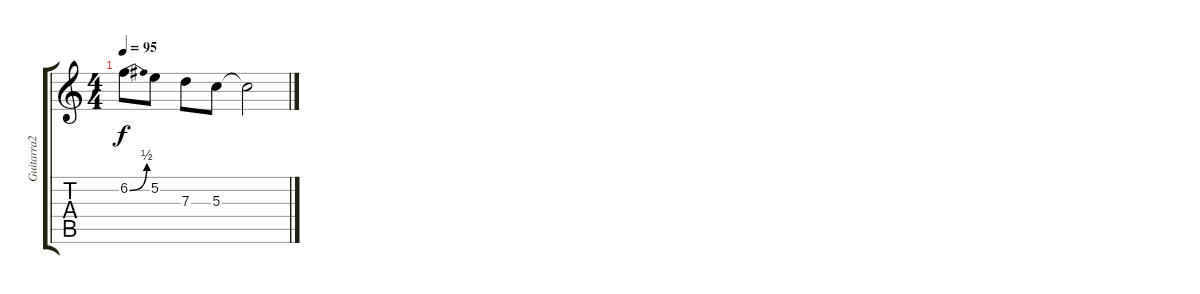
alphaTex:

\track ("Guitarra2 (Uoho)" "Guitarra2 ") {instrument distortionguitar}
\staff {score tabs}
\tuning (E4 B3 G3 D3 A2 E2) {hide}
\ts (4 4)
\tempo 95
\clef g2
\ks c
6.2{be (bend 0 0 60 2)}.8{dy f} 5.2.8 7.3.8 5.3.8 5.3{t}.2
